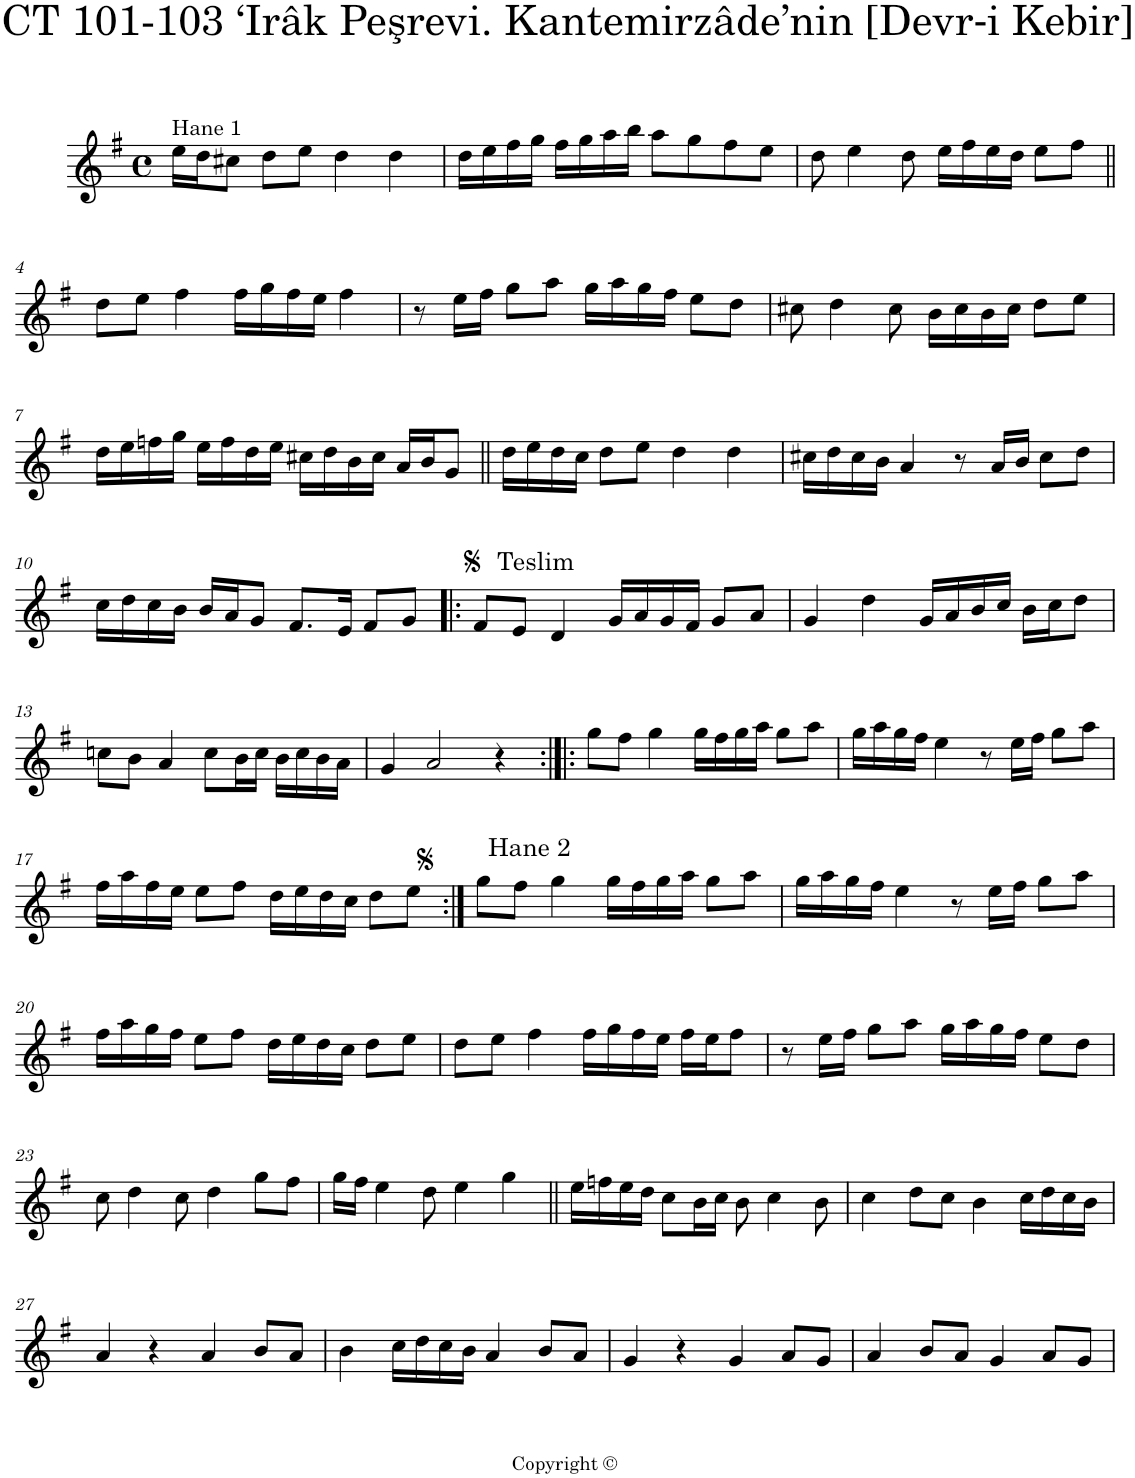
**kern
*part1
*staff1
*I"Piano
*I'Pno
*clefG2
*k[f#]
*G:
*M4/4
*met(c)
=1
!LO:TX:a:t=Hane 1
16ee\LL
16dd\J
8cc#X\J
8dd\L
8ee\J
4dd\
4dd\
=2
16dd\LL
16ee\
16ff#\
16gg\JJ
16ff#\LL
16gg\
16aa\
16bb\JJ
8aa\L
8gg\
8ff#\
8ee\J
=3
8dd\
4ee\
8dd\
16ee\LL
16ff#\
16ee\
16dd\JJ
8ee\L
8ff#\J
!!LO:LB:g=z
=4||
8dd\L
8ee\J
4ff#\
16ff#\LL
16gg\
16ff#\
16ee\JJ
4ff#\
=5
8r
16ee\LL
16ff#\JJ
8gg\L
8aa\J
16gg\LL
16aa\
16gg\
16ff#\JJ
8ee\L
8dd\J
=6
8cc#X\
4dd\
8cc#\
16b\LL
16cc#\
16b\
16cc#\JJ
8dd\L
8ee\J
!!LO:LB:g=z
=7
16dd\LL
16ee\
16ffn\
16gg\JJ
16ee\LL
16ff\
16dd\
16ee\JJ
16cc#X\LL
16dd\
16b\
16cc#\JJ
16a/LL
16b/J
8g/J
=8||
16dd\LL
16ee\
16dd\
16cc\JJ
8dd\L
8ee\J
4dd\
4dd\
=9
16cc#X\LL
16dd\
16cc#\
16b\JJ
4a/
8r
16a/LL
16b/JJ
8cc#\L
8dd\J
!!LO:LB:g=z
=10
16cc\LL
16dd\
16cc\
16b\JJ
16b/LL
16a/J
8g/J
8.f#/L
16e/Jk
8f#/L
8g/J
=11!|:
!LO:TX:a:t=Teslim
8f#/L
8e/J
4d/
16g/LL
16a/
16g/
16f#/JJ
8g/L
8a/J
=12
4g/
4dd\
16g/LL
16a/
16b/
16cc/JJ
16b\LL
16cc\J
8dd\J
!!LO:LB:g=z
=13
8ccn\L
8b\J
4a/
8cc\L
16b\L
16cc\JJ
16b\LL
16cc\
16b\
16a\JJ
=14
4g/
2a/
4r
=15:|!|:
8gg\L
8ff#\J
4gg\
16gg\LL
16ff#\
16gg\
16aa\JJ
8gg\L
8aa\J
=16
16gg\LL
16aa\
16gg\
16ff#\JJ
4ee\
8r
16ee\LL
16ff#\JJ
8gg\L
8aa\J
!!LO:LB:g=z
=17
16ff#\LL
16aa\
16ff#\
16ee\JJ
8ee\L
8ff#\J
16dd\LL
16ee\
16dd\
16cc\JJ
8dd\L
8ee\J
=18:|!
!LO:TX:a:t=Hane 2
8gg\L
8ff#\J
4gg\
16gg\LL
16ff#\
16gg\
16aa\JJ
8gg\L
8aa\J
=19
16gg\LL
16aa\
16gg\
16ff#\JJ
4ee\
8r
16ee\LL
16ff#\JJ
8gg\L
8aa\J
!!LO:LB:g=z
=20
16ff#\LL
16aa\
16gg\
16ff#\JJ
8ee\L
8ff#\J
16dd\LL
16ee\
16dd\
16cc\JJ
8dd\L
8ee\J
=21
8dd\L
8ee\J
4ff#\
16ff#\LL
16gg\
16ff#\
16ee\JJ
16ff#\LL
16ee\J
8ff#\J
=22
8r
16ee\LL
16ff#\JJ
8gg\L
8aa\J
16gg\LL
16aa\
16gg\
16ff#\JJ
8ee\L
8dd\J
!!LO:LB:g=z
=23
8cc\
4dd\
8cc\
4dd\
8gg\L
8ff#\J
=24
16gg\LL
16ff#\JJ
4ee\
8dd\
4ee\
4gg\
=25||
16ee\LL
16ffn\
16ee\
16dd\JJ
8cc\L
16b\L
16cc\JJ
8b\
4cc\
8b\
=26
4cc\
8dd\L
8cc\J
4b\
16cc\LL
16dd\
16cc\
16b\JJ
!!LO:LB:g=z
=27
4a/
4r
4a/
8b/L
8a/J
=28
4b\
16cc\LL
16dd\
16cc\
16b\JJ
4a/
8b/L
8a/J
=29
4g/
4r
4g/
8a/L
8g/J
=30
4a/
8b/L
8a/J
4g/
8a/L
8g/J
=
*-
